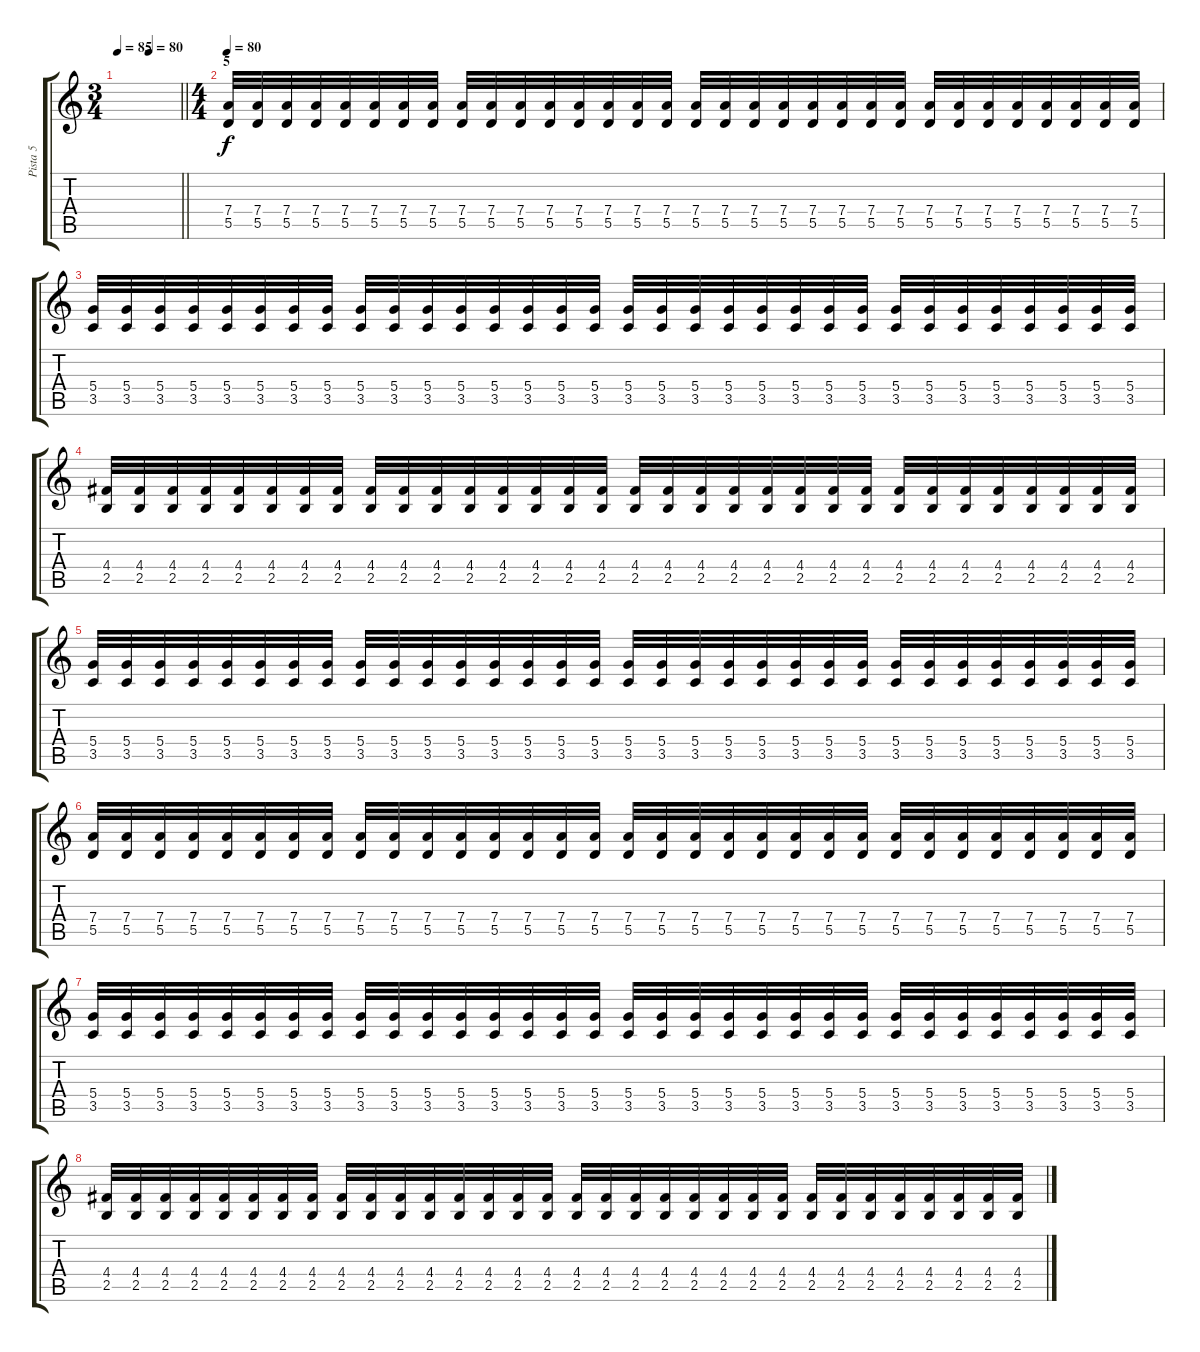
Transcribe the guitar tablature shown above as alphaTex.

\track ("Pista 5" "Pista 5") {instrument distortionguitar}
\staff {score tabs}
\tuning (E4 B3 G3 D3 A2 E2) {hide}
\ts (3 4)
\tempo 85
\tempo (80 0.5)
\clef g2
\barLineRight lightlight
\ks c
|
\ts (4 4)
\section ("" "5")
\tempo 80
(7.4 5.5).32 (7.4 5.5).32 (7.4 5.5).32 (7.4 5.5).32 (7.4 5.5).32 (7.4 5.5).32 (7.4 5.5).32 (7.4 5.5).32 (7.4 5.5).32 (7.4 5.5).32 (7.4 5.5).32 (7.4 5.5).32 (7.4 5.5).32 (7.4 5.5).32 (7.4 5.5).32 (7.4 5.5).32 (7.4 5.5).32 (7.4 5.5).32 (7.4 5.5).32 (7.4 5.5).32 (7.4 5.5).32 (7.4 5.5).32 (7.4 5.5).32 (7.4 5.5).32 (7.4 5.5).32 (7.4 5.5).32 (7.4 5.5).32 (7.4 5.5).32 (7.4 5.5).32 (7.4 5.5).32 (7.4 5.5).32 (7.4 5.5).32 |
(5.4 3.5).32 (5.4 3.5).32 (5.4 3.5).32 (5.4 3.5).32 (5.4 3.5).32 (5.4 3.5).32 (5.4 3.5).32 (5.4 3.5).32 (5.4 3.5).32 (5.4 3.5).32 (5.4 3.5).32 (5.4 3.5).32 (5.4 3.5).32 (5.4 3.5).32 (5.4 3.5).32 (5.4 3.5).32 (5.4 3.5).32 (5.4 3.5).32 (5.4 3.5).32 (5.4 3.5).32 (5.4 3.5).32 (5.4 3.5).32 (5.4 3.5).32 (5.4 3.5).32 (5.4 3.5).32 (5.4 3.5).32 (5.4 3.5).32 (5.4 3.5).32 (5.4 3.5).32 (5.4 3.5).32 (5.4 3.5).32 (5.4 3.5).32 |
(4.4 2.5).32 (4.4 2.5).32 (4.4 2.5).32 (4.4 2.5).32 (4.4 2.5).32 (4.4 2.5).32 (4.4 2.5).32 (4.4 2.5).32 (4.4 2.5).32 (4.4 2.5).32 (4.4 2.5).32 (4.4 2.5).32 (4.4 2.5).32 (4.4 2.5).32 (4.4 2.5).32 (4.4 2.5).32 (4.4 2.5).32 (4.4 2.5).32 (4.4 2.5).32 (4.4 2.5).32 (4.4 2.5).32 (4.4 2.5).32 (4.4 2.5).32 (4.4 2.5).32 (4.4 2.5).32 (4.4 2.5).32 (4.4 2.5).32 (4.4 2.5).32 (4.4 2.5).32 (4.4 2.5).32 (4.4 2.5).32 (4.4 2.5).32 |
(5.4 3.5).32 (5.4 3.5).32 (5.4 3.5).32 (5.4 3.5).32 (5.4 3.5).32 (5.4 3.5).32 (5.4 3.5).32 (5.4 3.5).32 (5.4 3.5).32 (5.4 3.5).32 (5.4 3.5).32 (5.4 3.5).32 (5.4 3.5).32 (5.4 3.5).32 (5.4 3.5).32 (5.4 3.5).32 (5.4 3.5).32 (5.4 3.5).32 (5.4 3.5).32 (5.4 3.5).32 (5.4 3.5).32 (5.4 3.5).32 (5.4 3.5).32 (5.4 3.5).32 (5.4 3.5).32 (5.4 3.5).32 (5.4 3.5).32 (5.4 3.5).32 (5.4 3.5).32 (5.4 3.5).32 (5.4 3.5).32 (5.4 3.5).32 |
(7.4 5.5).32 (7.4 5.5).32 (7.4 5.5).32 (7.4 5.5).32 (7.4 5.5).32 (7.4 5.5).32 (7.4 5.5).32 (7.4 5.5).32 (7.4 5.5).32 (7.4 5.5).32 (7.4 5.5).32 (7.4 5.5).32 (7.4 5.5).32 (7.4 5.5).32 (7.4 5.5).32 (7.4 5.5).32 (7.4 5.5).32 (7.4 5.5).32 (7.4 5.5).32 (7.4 5.5).32 (7.4 5.5).32 (7.4 5.5).32 (7.4 5.5).32 (7.4 5.5).32 (7.4 5.5).32 (7.4 5.5).32 (7.4 5.5).32 (7.4 5.5).32 (7.4 5.5).32 (7.4 5.5).32 (7.4 5.5).32 (7.4 5.5).32 |
(5.4 3.5).32 (5.4 3.5).32 (5.4 3.5).32 (5.4 3.5).32 (5.4 3.5).32 (5.4 3.5).32 (5.4 3.5).32 (5.4 3.5).32 (5.4 3.5).32 (5.4 3.5).32 (5.4 3.5).32 (5.4 3.5).32 (5.4 3.5).32 (5.4 3.5).32 (5.4 3.5).32 (5.4 3.5).32 (5.4 3.5).32 (5.4 3.5).32 (5.4 3.5).32 (5.4 3.5).32 (5.4 3.5).32 (5.4 3.5).32 (5.4 3.5).32 (5.4 3.5).32 (5.4 3.5).32 (5.4 3.5).32 (5.4 3.5).32 (5.4 3.5).32 (5.4 3.5).32 (5.4 3.5).32 (5.4 3.5).32 (5.4 3.5).32 |
(4.4 2.5).32 (4.4 2.5).32 (4.4 2.5).32 (4.4 2.5).32 (4.4 2.5).32 (4.4 2.5).32 (4.4 2.5).32 (4.4 2.5).32 (4.4 2.5).32 (4.4 2.5).32 (4.4 2.5).32 (4.4 2.5).32 (4.4 2.5).32 (4.4 2.5).32 (4.4 2.5).32 (4.4 2.5).32 (4.4 2.5).32 (4.4 2.5).32 (4.4 2.5).32 (4.4 2.5).32 (4.4 2.5).32 (4.4 2.5).32 (4.4 2.5).32 (4.4 2.5).32 (4.4 2.5).32 (4.4 2.5).32 (4.4 2.5).32 (4.4 2.5).32 (4.4 2.5).32 (4.4 2.5).32 (4.4 2.5).32 (4.4 2.5).32
